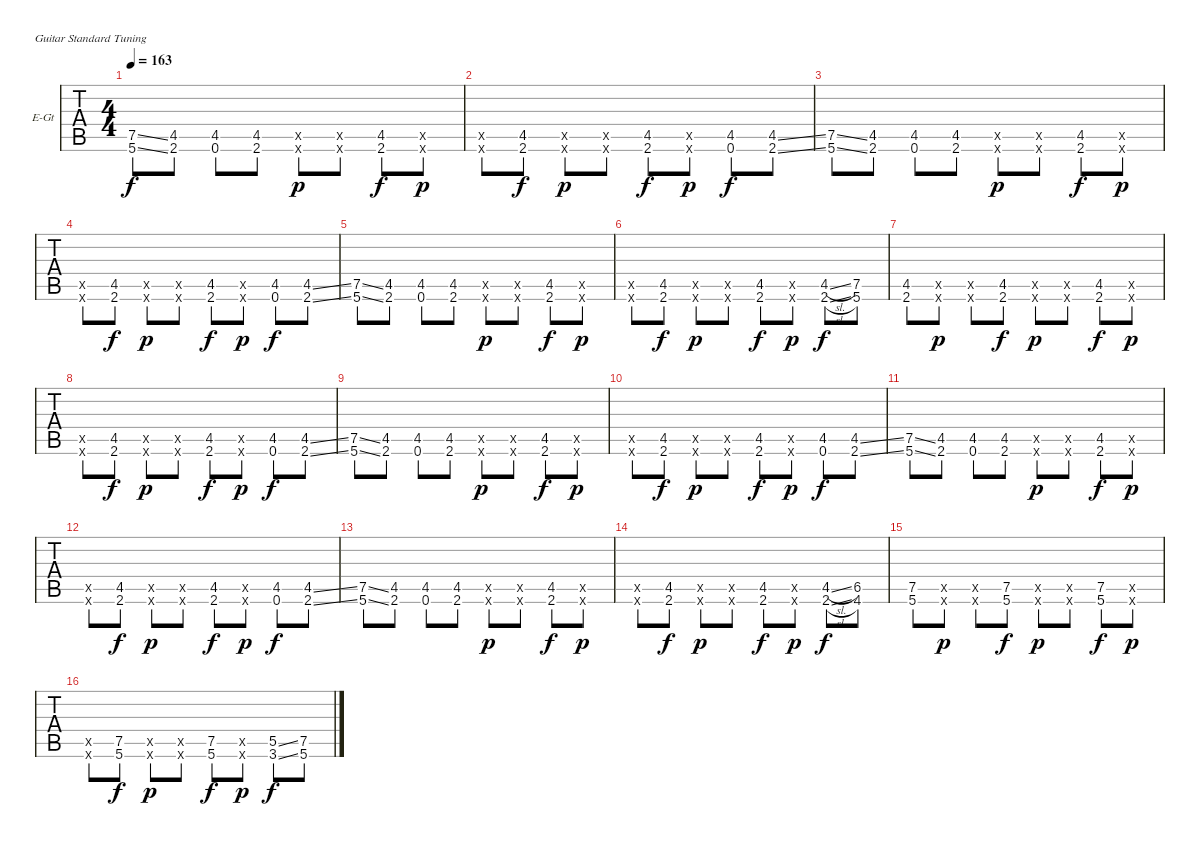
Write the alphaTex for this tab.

\bracketExtendMode groupsimilarinstruments
\firstSystemTrackNameOrientation horizontal
\otherSystemsTrackNameOrientation horizontal
\track ("Guitar 01" "E-Gt") {instrument distortionguitar}
\staff {tabs}
\tuning (E4 B3 G3 D3 A2 E2)
\ts (4 4)
\tempo 163
\clef g2
\ks c
(7.5{ss} 5.6{ss}).8{dy f} (4.5 2.6).8 (4.5 0.6).8 (4.5 2.6).8 (4.5{x} 2.6{x}).8{dy p} (4.5{x} 2.6{x}).8 (4.5 2.6).8{dy f} (4.5{x} 2.6{x}).8{dy p} |
(4.5{x} 2.6{x}).8 (4.5 2.6).8{dy f} (4.5{x} 2.6{x}).8{dy p} (4.5{x} 2.6{x}).8 (4.5 2.6).8{dy f} (4.5{x} 2.6{x}).8{dy p} (4.5 0.6).8{dy f} (4.5{ss} 2.6{ss}).8 |
(7.5{ss} 5.6{ss}).8 (4.5 2.6).8 (4.5 0.6).8 (4.5 2.6).8 (4.5{x} 2.6{x}).8{dy p} (4.5{x} 2.6{x}).8 (4.5 2.6).8{dy f} (4.5{x} 2.6{x}).8{dy p} |
(4.5{x} 2.6{x}).8 (4.5 2.6).8{dy f} (4.5{x} 2.6{x}).8{dy p} (4.5{x} 2.6{x}).8 (4.5 2.6).8{dy f} (4.5{x} 2.6{x}).8{dy p} (4.5 0.6).8{dy f} (4.5{ss} 2.6{ss}).8 |
(7.5{ss} 5.6{ss}).8 (4.5 2.6).8 (4.5 0.6).8 (4.5 2.6).8 (4.5{x} 2.6{x}).8{dy p} (4.5{x} 2.6{x}).8 (4.5 2.6).8{dy f} (4.5{x} 2.6{x}).8{dy p} |
(4.5{x} 2.6{x}).8 (4.5 2.6).8{dy f} (4.5{x} 2.6{x}).8{dy p} (4.5{x} 2.6{x}).8 (4.5 2.6).8{dy f} (4.5{x} 2.6{x}).8{dy p} (2.6{sl} 4.5{sl}).8{dy f} (5.6 7.5).8 |
(4.5 2.6).8 (4.5{x} 2.6{x}).8{dy p} (4.5{x} 2.6{x}).8 (4.5 2.6).8{dy f} (4.5{x} 2.6{x}).8{dy p} (4.5{x} 2.6{x}).8 (4.5 2.6).8{dy f} (4.5{x} 2.6{x}).8{dy p} |
(4.5{x} 2.6{x}).8 (4.5 2.6).8{dy f} (4.5{x} 2.6{x}).8{dy p} (4.5{x} 2.6{x}).8 (4.5 2.6).8{dy f} (4.5{x} 2.6{x}).8{dy p} (4.5 0.6).8{dy f} (4.5{ss} 2.6{ss}).8 |
(7.5{ss} 5.6{ss}).8 (4.5 2.6).8 (4.5 0.6).8 (4.5 2.6).8 (4.5{x} 2.6{x}).8{dy p} (4.5{x} 2.6{x}).8 (4.5 2.6).8{dy f} (4.5{x} 2.6{x}).8{dy p} |
(4.5{x} 2.6{x}).8 (4.5 2.6).8{dy f} (4.5{x} 2.6{x}).8{dy p} (4.5{x} 2.6{x}).8 (4.5 2.6).8{dy f} (4.5{x} 2.6{x}).8{dy p} (4.5 0.6).8{dy f} (4.5{ss} 2.6{ss}).8 |
(7.5{ss} 5.6{ss}).8 (4.5 2.6).8 (4.5 0.6).8 (4.5 2.6).8 (4.5{x} 2.6{x}).8{dy p} (4.5{x} 2.6{x}).8 (4.5 2.6).8{dy f} (4.5{x} 2.6{x}).8{dy p} |
(4.5{x} 2.6{x}).8 (4.5 2.6).8{dy f} (4.5{x} 2.6{x}).8{dy p} (4.5{x} 2.6{x}).8 (4.5 2.6).8{dy f} (4.5{x} 2.6{x}).8{dy p} (4.5 0.6).8{dy f} (4.5{ss} 2.6{ss}).8 |
(7.5{ss} 5.6{ss}).8 (4.5 2.6).8 (4.5 0.6).8 (4.5 2.6).8 (4.5{x} 2.6{x}).8{dy p} (4.5{x} 2.6{x}).8 (4.5 2.6).8{dy f} (4.5{x} 2.6{x}).8{dy p} |
(4.5{x} 2.6{x}).8 (4.5 2.6).8{dy f} (4.5{x} 2.6{x}).8{dy p} (4.5{x} 2.6{x}).8 (4.5 2.6).8{dy f} (4.5{x} 2.6{x}).8{dy p} (2.6{sl} 4.5{sl}).8{dy f} (4.6 6.5).8 |
(7.5 5.6).8 (7.5{x} 5.6{x}).8{dy p} (7.5{x} 5.6{x}).8 (7.5 5.6).8{dy f} (7.5{x} 5.6{x}).8{dy p} (7.5{x} 5.6{x}).8 (7.5 5.6).8{dy f} (7.5{x} 5.6{x}).8{dy p} |
(7.5{x} 5.6{x}).8 (7.5 5.6).8{dy f} (7.5{x} 5.6{x}).8{dy p} (7.5{x} 5.6{x}).8 (7.5 5.6).8{dy f} (7.5{x} 5.6{x}).8{dy p} (5.5{ss} 3.6{ss}).8{dy f} (7.5 5.6).8
